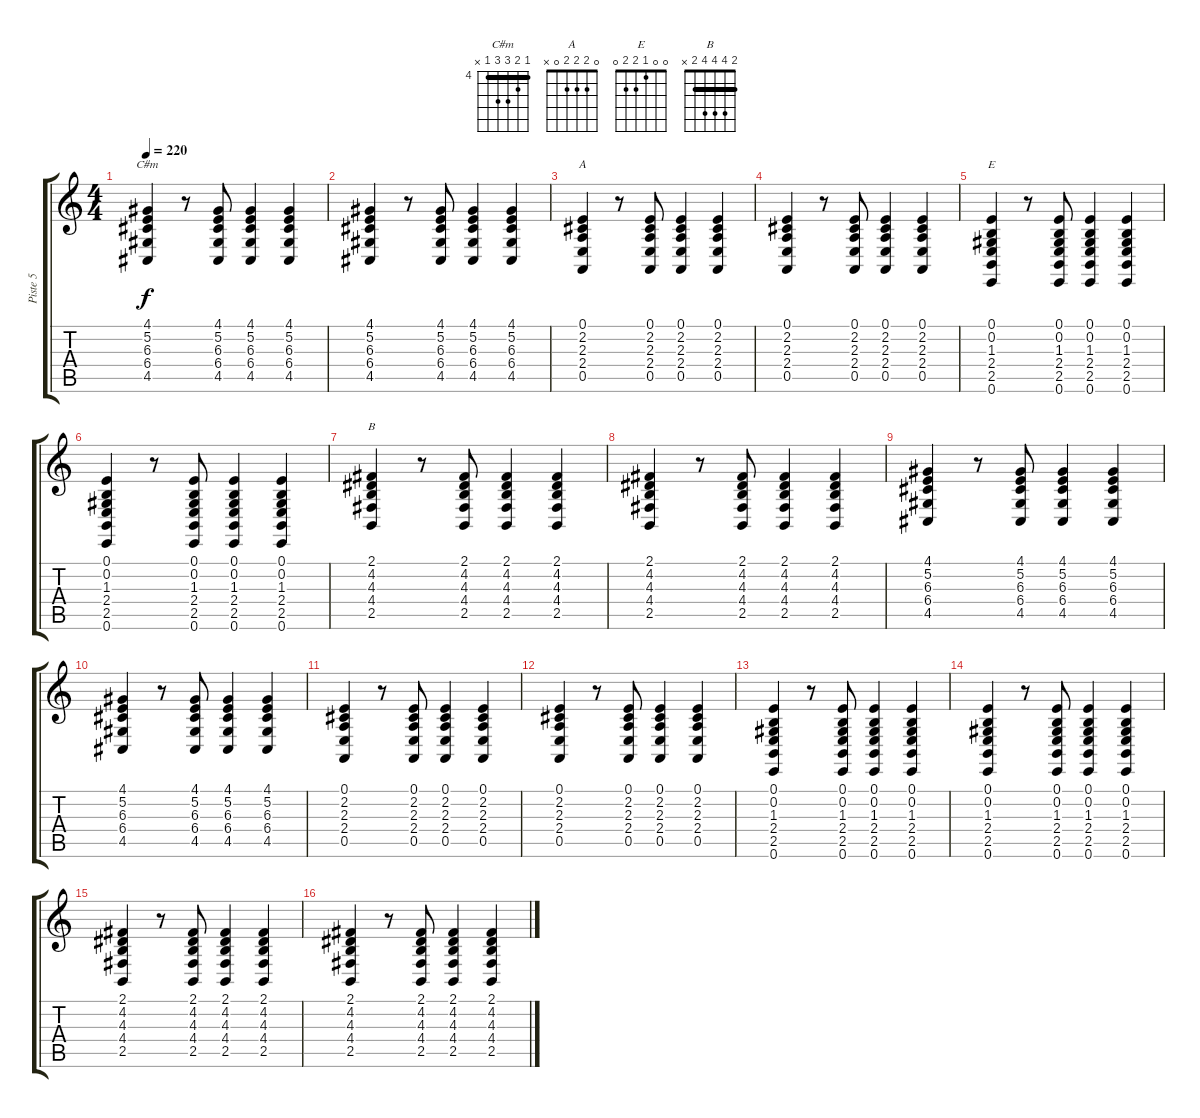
\track ("Piste 5" "Piste 5") {instrument synthstrings1}
\staff {score tabs}
\tuning (E4 B3 G3 D3 A2 E2) {hide}
\chord ("C#m" 4 5 6 6 4 x) {firstfret 4 barre 4}
\chord ("A" 0 2 2 2 0 x)
\chord ("E" 0 0 1 2 2 0)
\chord ("B" 2 4 4 4 2 x) {barre 2}
\ts (4 4)
\tempo 220
\clef g2
\ks c
(4.1 5.2 6.3 6.4 4.5).4{ch "C#m" dy f} r.8 (4.1 5.2 6.3 6.4 4.5).8 (4.1 5.2 6.3 6.4 4.5).4 (4.1 5.2 6.3 6.4 4.5).4 |
(4.1 5.2 6.3 6.4 4.5).4 r.8 (4.1 5.2 6.3 6.4 4.5).8 (4.1 5.2 6.3 6.4 4.5).4 (4.1 5.2 6.3 6.4 4.5).4 |
(0.1 2.2 2.3 2.4 0.5).4{ch "A"} r.8 (0.1 2.2 2.3 2.4 0.5).8 (0.1 2.2 2.3 2.4 0.5).4 (0.1 2.2 2.3 2.4 0.5).4 |
(0.1 2.2 2.3 2.4 0.5).4 r.8 (0.1 2.2 2.3 2.4 0.5).8 (0.1 2.2 2.3 2.4 0.5).4 (0.1 2.2 2.3 2.4 0.5).4 |
(0.1 0.2 1.3 2.4 2.5 0.6).4{ch "E"} r.8 (0.1 0.2 1.3 2.4 2.5 0.6).8 (0.1 0.2 1.3 2.4 2.5 0.6).4 (0.1 0.2 1.3 2.4 2.5 0.6).4 |
(0.1 0.2 1.3 2.4 2.5 0.6).4 r.8 (0.1 0.2 1.3 2.4 2.5 0.6).8 (0.1 0.2 1.3 2.4 2.5 0.6).4 (0.1 0.2 1.3 2.4 2.5 0.6).4 |
(2.1 4.2 4.3 4.4 2.5).4{ch "B"} r.8 (2.1 4.2 4.3 4.4 2.5).8 (2.1 4.2 4.3 4.4 2.5).4 (2.1 4.2 4.3 4.4 2.5).4 |
(2.1 4.2 4.3 4.4 2.5).4 r.8 (2.1 4.2 4.3 4.4 2.5).8 (2.1 4.2 4.3 4.4 2.5).4 (2.1 4.2 4.3 4.4 2.5).4 |
(4.1 5.2 6.3 6.4 4.5).4 r.8 (4.1 5.2 6.3 6.4 4.5).8 (4.1 5.2 6.3 6.4 4.5).4 (4.1 5.2 6.3 6.4 4.5).4 |
(4.1 5.2 6.3 6.4 4.5).4 r.8 (4.1 5.2 6.3 6.4 4.5).8 (4.1 5.2 6.3 6.4 4.5).4 (4.1 5.2 6.3 6.4 4.5).4 |
(0.1 2.2 2.3 2.4 0.5).4 r.8 (0.1 2.2 2.3 2.4 0.5).8 (0.1 2.2 2.3 2.4 0.5).4 (0.1 2.2 2.3 2.4 0.5).4 |
(0.1 2.2 2.3 2.4 0.5).4 r.8 (0.1 2.2 2.3 2.4 0.5).8 (0.1 2.2 2.3 2.4 0.5).4 (0.1 2.2 2.3 2.4 0.5).4 |
(0.1 0.2 1.3 2.4 2.5 0.6).4 r.8 (0.1 0.2 1.3 2.4 2.5 0.6).8 (0.1 0.2 1.3 2.4 2.5 0.6).4 (0.1 0.2 1.3 2.4 2.5 0.6).4 |
(0.1 0.2 1.3 2.4 2.5 0.6).4 r.8 (0.1 0.2 1.3 2.4 2.5 0.6).8 (0.1 0.2 1.3 2.4 2.5 0.6).4 (0.1 0.2 1.3 2.4 2.5 0.6).4 |
(2.1 4.2 4.3 4.4 2.5).4 r.8 (2.1 4.2 4.3 4.4 2.5).8 (2.1 4.2 4.3 4.4 2.5).4 (2.1 4.2 4.3 4.4 2.5).4 |
(2.1 4.2 4.3 4.4 2.5).4 r.8 (2.1 4.2 4.3 4.4 2.5).8 (2.1 4.2 4.3 4.4 2.5).4 (2.1 4.2 4.3 4.4 2.5).4
